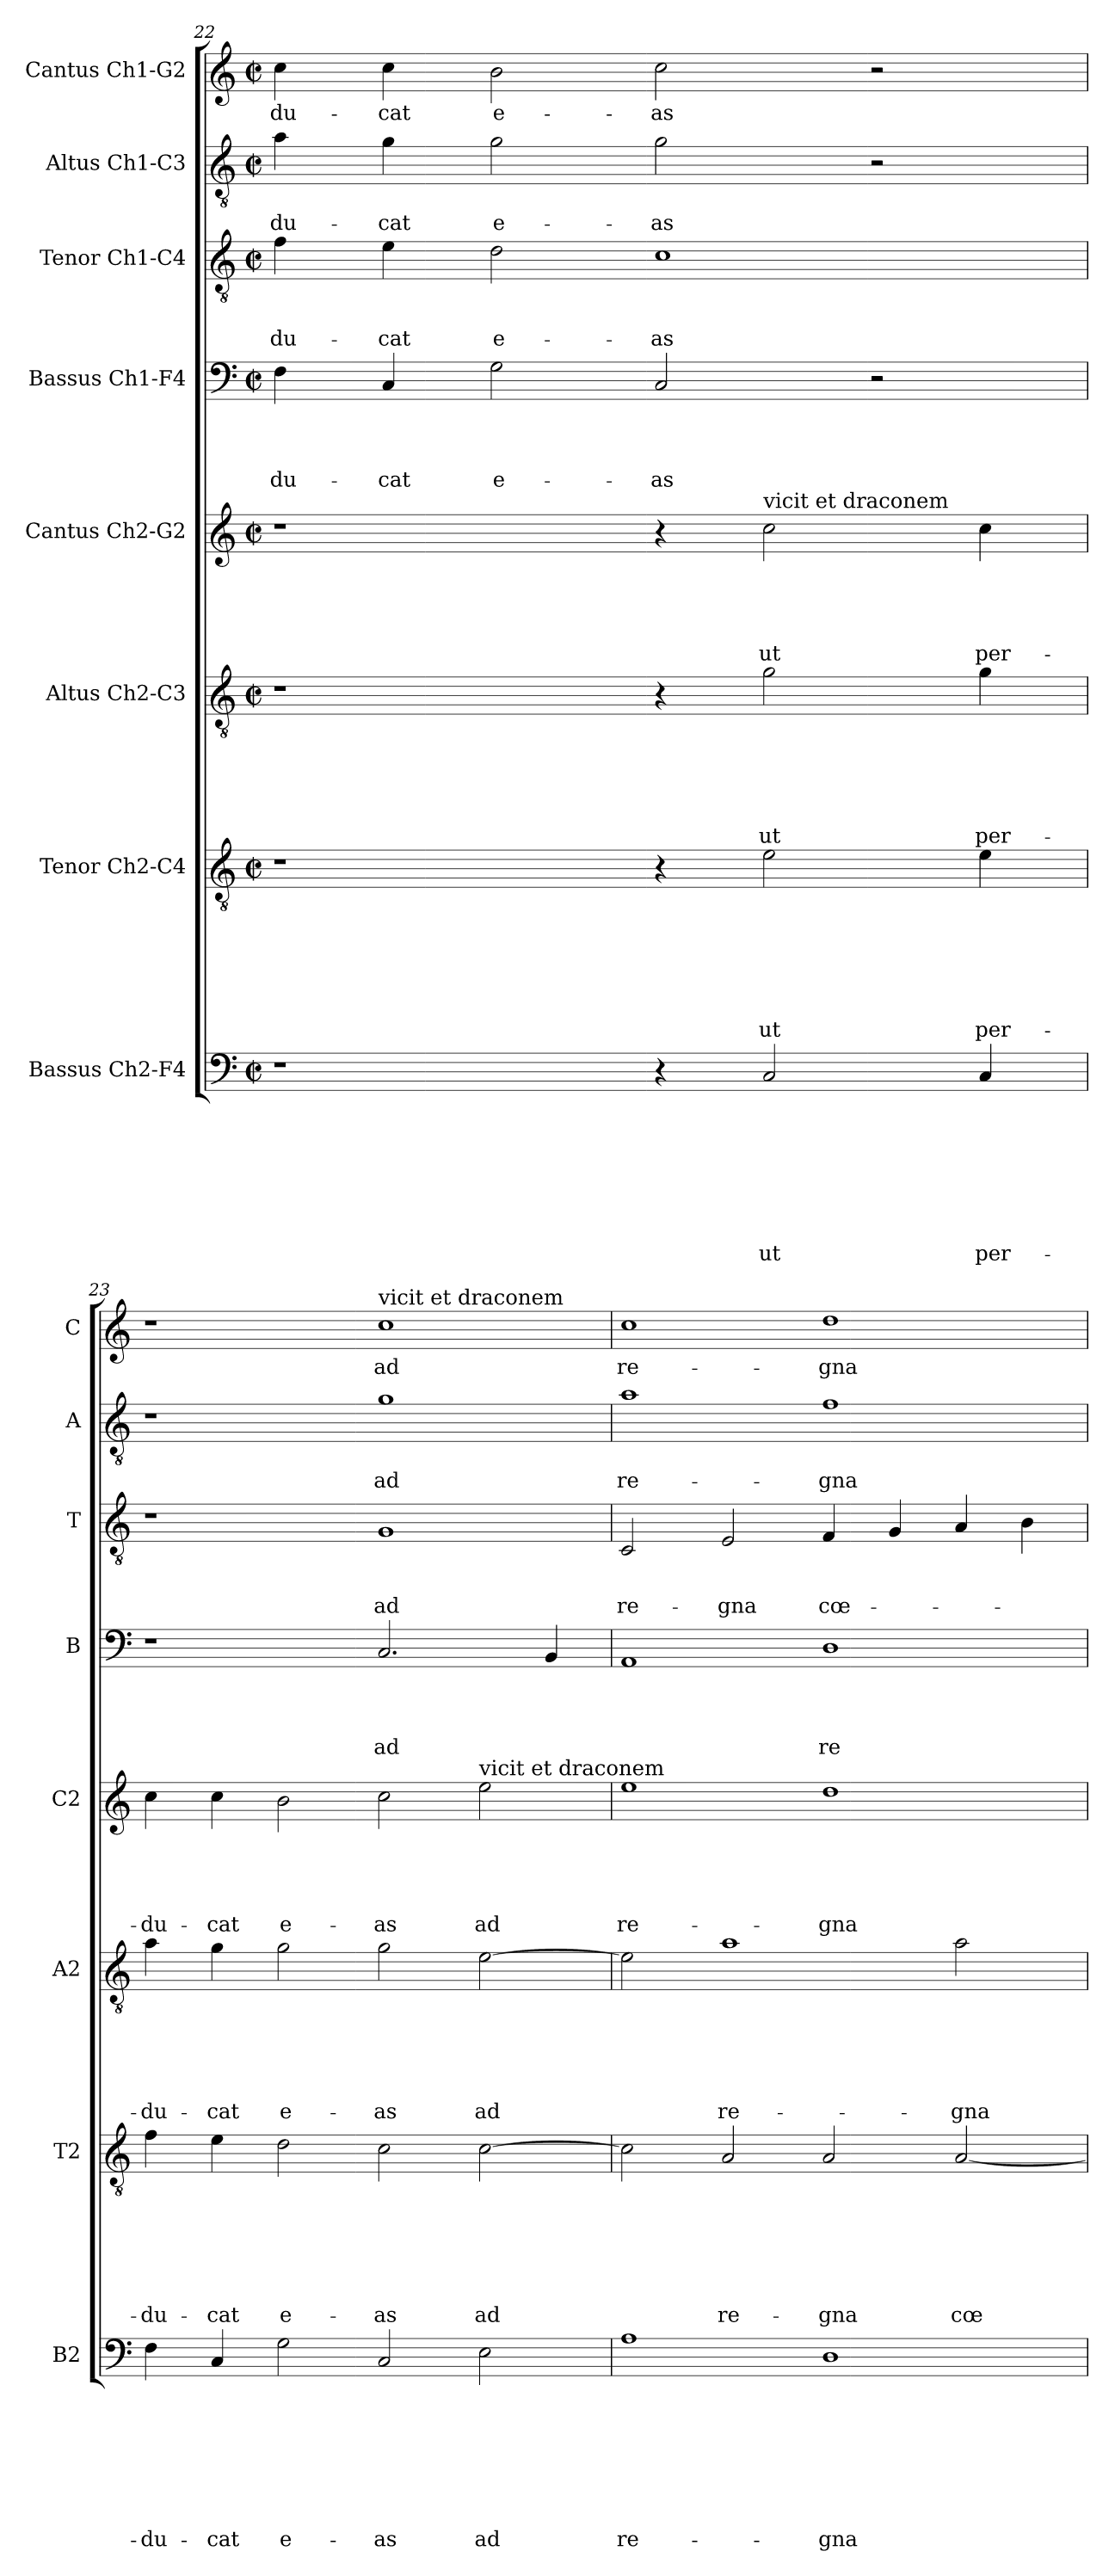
**kern	**text	**text	**text	**text	**text	**text	**text	**text	**kern	**text	**text	**text	**text	**text	**text	**text	**kern	**text	**text	**text	**text	**text	**text	**kern	**text	**text	**text	**text	**text	**kern	**text	**text	**text	**text	**kern	**text	**text	**text	**kern	**text	**text	**kern	**text
*part8	*part8	*part8	*part8	*part8	*part8	*part8	*part8	*part8	*part7	*part7	*part7	*part7	*part7	*part7	*part7	*part7	*part6	*part6	*part6	*part6	*part6	*part6	*part6	*part5	*part5	*part5	*part5	*part5	*part5	*part4	*part4	*part4	*part4	*part4	*part3	*part3	*part3	*part3	*part2	*part2	*part2	*part1	*part1
*staff8	*staff8	*staff8	*staff8	*staff8	*staff8	*staff8	*staff8	*staff8	*staff7	*staff7	*staff7	*staff7	*staff7	*staff7	*staff7	*staff7	*staff6	*staff6	*staff6	*staff6	*staff6	*staff6	*staff6	*staff5	*staff5	*staff5	*staff5	*staff5	*staff5	*staff4	*staff4	*staff4	*staff4	*staff4	*staff3	*staff3	*staff3	*staff3	*staff2	*staff2	*staff2	*staff1	*staff1
*I"Bassus Ch2-F4	*	*	*	*	*	*	*	*	*I"Tenor Ch2-C4	*	*	*	*	*	*	*	*I"Altus Ch2-C3	*	*	*	*	*	*	*I"Cantus Ch2-G2	*	*	*	*	*	*I"Bassus Ch1-F4	*	*	*	*	*I"Tenor Ch1-C4	*	*	*	*I"Altus Ch1-C3	*	*	*I"Cantus Ch1-G2	*
*I'B2	*	*	*	*	*	*	*	*	*I'T2	*	*	*	*	*	*	*	*I'A2	*	*	*	*	*	*	*I'C2	*	*	*	*	*	*I'B	*	*	*	*	*I'T	*	*	*	*I'A	*	*	*I'C	*
*clefF4	*	*	*	*	*	*	*	*	*clefGv2	*	*	*	*	*	*	*	*clefGv2	*	*	*	*	*	*	*clefG2	*	*	*	*	*	*clefF4	*	*	*	*	*clefGv2	*	*	*	*clefGv2	*	*	*clefG2	*
*k[]	*	*	*	*	*	*	*	*	*k[]	*	*	*	*	*	*	*	*k[]	*	*	*	*	*	*	*k[]	*	*	*	*	*	*k[]	*	*	*	*	*k[]	*	*	*	*k[]	*	*	*k[]	*
*C:	*	*	*	*	*	*	*	*	*C:	*	*	*	*	*	*	*	*C:	*	*	*	*	*	*	*C:	*	*	*	*	*	*C:	*	*	*	*	*C:	*	*	*	*C:	*	*	*C:	*
*M2/2	*	*	*	*	*	*	*	*	*M2/2	*	*	*	*	*	*	*	*M2/2	*	*	*	*	*	*	*M2/2	*	*	*	*	*	*M2/2	*	*	*	*	*M2/2	*	*	*	*M2/2	*	*	*M2/2	*
*met(c|)	*	*	*	*	*	*	*	*	*met(c|)	*	*	*	*	*	*	*	*met(c|)	*	*	*	*	*	*	*met(c|)	*	*	*	*	*	*met(c|)	*	*	*	*	*met(c|)	*	*	*	*met(c|)	*	*	*met(c|)	*
=22	=22	=22	=22	=22	=22	=22	=22	=22	=22	=22	=22	=22	=22	=22	=22	=22	=22	=22	=22	=22	=22	=22	=22	=22	=22	=22	=22	=22	=22	=22	=22	=22	=22	=22	=22	=22	=22	=22	=22	=22	=22	=22	=22
!	!	!	!	!	!	!	!	!	!	!	!	!	!	!	!	!	!	!	!	!	!	!	!	!	!	!	!	!	!	!	!	!	!	!LO:LY:b	!	!	!	!LO:LY:b	!	!	!LO:LY:b	!	!LO:LY:b
1r	.	.	.	.	.	.	.	.	1r	.	.	.	.	.	.	.	1r	.	.	.	.	.	.	1r	.	.	.	.	.	4F\	.	.	.	-du-	4f\	.	.	-du-	4a\	.	-du-	4cc\	-du-
!	!	!	!	!	!	!	!	!	!	!	!	!	!	!	!	!	!	!	!	!	!	!	!	!	!	!	!	!	!	!	!	!	!	!LO:LY:b	!	!	!	!LO:LY:b	!	!	!LO:LY:b	!	!LO:LY:b
.	.	.	.	.	.	.	.	.	.	.	.	.	.	.	.	.	.	.	.	.	.	.	.	.	.	.	.	.	.	4C/	.	.	.	-cat	4e\	.	.	-cat	4g\	.	-cat	4cc\	-cat
!	!	!	!	!	!	!	!	!	!	!	!	!	!	!	!	!	!	!	!	!	!	!	!	!	!	!	!	!	!	!	!	!	!	!LO:LY:b	!	!	!	!LO:LY:b	!	!	!LO:LY:b	!	!LO:LY:b
.	.	.	.	.	.	.	.	.	.	.	.	.	.	.	.	.	.	.	.	.	.	.	.	.	.	.	.	.	.	2G\	.	.	.	e-	2d\	.	.	e-	2g\	.	e-	2b\	e-
!	!	!	!	!	!	!	!	!	!	!	!	!	!	!	!	!	!	!	!	!	!	!	!	!	!	!	!	!	!	!	!	!	!	!LO:LY:b	!	!	!	!LO:LY:b	!	!	!LO:LY:b	!	!LO:LY:b
4r	.	.	.	.	.	.	.	.	4r	.	.	.	.	.	.	.	4r	.	.	.	.	.	.	4r	.	.	.	.	.	2C/	.	.	.	-as	1c	.	.	-as	2g\	.	-as	2cc\	-as
!	!	!	!	!	!	!	!	!	!	!	!	!	!	!	!	!	!	!	!	!	!	!	!	!LO:TX:a:t=vicit et draconem	!	!	!	!	!	!	!	!	!	!	!	!	!	!	!	!	!	!	!
!	!	!	!	!	!	!	!	!LO:LY:b	!	!	!	!	!	!	!	!LO:LY:b	!	!	!	!	!	!	!LO:LY:b	!	!	!	!	!	!LO:LY:b	!	!	!	!	!	!	!	!	!	!	!	!	!	!
2C/	.	.	.	.	.	.	.	ut	2e\	.	.	.	.	.	.	ut	2g\	.	.	.	.	.	ut	2cc\	.	.	.	.	ut	.	.	.	.	.	.	.	.	.	.	.	.	.	.
.	.	.	.	.	.	.	.	.	.	.	.	.	.	.	.	.	.	.	.	.	.	.	.	.	.	.	.	.	.	2r	.	.	.	.	.	.	.	.	2r	.	.	2r	.
!	!	!	!	!	!	!	!	!LO:LY:b	!	!	!	!	!	!	!	!LO:LY:b	!	!	!	!	!	!	!LO:LY:b	!	!	!	!	!	!LO:LY:b	!	!	!	!	!	!	!	!	!	!	!	!	!	!
4C/	.	.	.	.	.	.	.	per-	4e\	.	.	.	.	.	.	per-	4g\	.	.	.	.	.	per-	4cc\	.	.	.	.	per-	.	.	.	.	.	.	.	.	.	.	.	.	.	.
=23	=23	=23	=23	=23	=23	=23	=23	=23	=23	=23	=23	=23	=23	=23	=23	=23	=23	=23	=23	=23	=23	=23	=23	=23	=23	=23	=23	=23	=23	=23	=23	=23	=23	=23	=23	=23	=23	=23	=23	=23	=23	=23	=23
!	!	!	!	!	!	!	!	!LO:LY:b	!	!	!	!	!	!	!	!LO:LY:b	!	!	!	!	!	!	!LO:LY:b	!	!	!	!	!	!LO:LY:b	!	!	!	!	!	!	!	!	!	!	!	!	!	!
4F\	.	.	.	.	.	.	.	-du-	4f\	.	.	.	.	.	.	-du-	4a\	.	.	.	.	.	-du-	4cc\	.	.	.	.	-du-	1r	.	.	.	.	1r	.	.	.	1r	.	.	1r	.
!	!	!	!	!	!	!	!	!LO:LY:b	!	!	!	!	!	!	!	!LO:LY:b	!	!	!	!	!	!	!LO:LY:b	!	!	!	!	!	!LO:LY:b	!	!	!	!	!	!	!	!	!	!	!	!	!	!
4C/	.	.	.	.	.	.	.	-cat	4e\	.	.	.	.	.	.	-cat	4g\	.	.	.	.	.	-cat	4cc\	.	.	.	.	-cat	.	.	.	.	.	.	.	.	.	.	.	.	.	.
!	!	!	!	!	!	!	!	!LO:LY:b	!	!	!	!	!	!	!	!LO:LY:b	!	!	!	!	!	!	!LO:LY:b	!	!	!	!	!	!LO:LY:b	!	!	!	!	!	!	!	!	!	!	!	!	!	!
2G\	.	.	.	.	.	.	.	e-	2d\	.	.	.	.	.	.	e-	2g\	.	.	.	.	.	e-	2b\	.	.	.	.	e-	.	.	.	.	.	.	.	.	.	.	.	.	.	.
!	!	!	!	!	!	!	!	!	!	!	!	!	!	!	!	!	!	!	!	!	!	!	!	!	!	!	!	!	!	!	!	!	!	!	!	!	!	!	!	!	!	!LO:TX:a:t=vicit et draconem	!
!	!	!	!	!	!	!	!	!LO:LY:b	!	!	!	!	!	!	!	!LO:LY:b	!	!	!	!	!	!	!LO:LY:b	!	!	!	!	!	!LO:LY:b	!	!	!	!	!LO:LY:b	!	!	!	!LO:LY:b	!	!	!LO:LY:b	!	!LO:LY:b
2C/	.	.	.	.	.	.	.	-as	2c\	.	.	.	.	.	.	-as	2g\	.	.	.	.	.	-as	2cc\	.	.	.	.	-as	2.C/	.	.	.	ad	1G	.	.	ad	1g	.	ad	1cc	ad
!	!	!	!	!	!	!	!	!	!	!	!	!	!	!	!	!	!	!	!	!	!	!	!	!LO:TX:a:t=vicit et draconem	!	!	!	!	!	!	!	!	!	!	!	!	!	!	!	!	!	!	!
!	!	!	!	!	!	!	!	!LO:LY:b	!	!	!	!	!	!	!	!LO:LY:b	!	!	!	!	!	!	!LO:LY:b	!	!	!	!	!	!LO:LY:b	!	!	!	!	!	!	!	!	!	!	!	!	!	!
2E\	.	.	.	.	.	.	.	ad	[2c\	.	.	.	.	.	.	ad	[2e\	.	.	.	.	.	ad	2ee\	.	.	.	.	ad	.	.	.	.	.	.	.	.	.	.	.	.	.	.
.	.	.	.	.	.	.	.	.	.	.	.	.	.	.	.	.	.	.	.	.	.	.	.	.	.	.	.	.	.	4BB/	.	.	.	.	.	.	.	.	.	.	.	.	.
=24	=24	=24	=24	=24	=24	=24	=24	=24	=24	=24	=24	=24	=24	=24	=24	=24	=24	=24	=24	=24	=24	=24	=24	=24	=24	=24	=24	=24	=24	=24	=24	=24	=24	=24	=24	=24	=24	=24	=24	=24	=24	=24	=24
!	!	!	!	!	!	!	!	!LO:LY:b	!	!	!	!	!	!	!	!	!	!	!	!	!	!	!	!	!	!	!	!	!LO:LY:b	!	!	!	!	!	!	!	!	!LO:LY:b	!	!	!LO:LY:b	!	!LO:LY:b
1A	.	.	.	.	.	.	.	re-	2c\]	.	.	.	.	.	.	.	2e\]	.	.	.	.	.	.	1ee	.	.	.	.	re-	1AA	.	.	.	.	2C/	.	.	re-	1a	.	re-	1cc	re-
!	!	!	!	!	!	!	!	!	!	!	!	!	!	!	!	!LO:LY:b	!	!	!	!	!	!	!LO:LY:b	!	!	!	!	!	!	!	!	!	!	!	!	!	!	!LO:LY:b	!	!	!	!	!
.	.	.	.	.	.	.	.	.	2A/	.	.	.	.	.	.	re-	1a	.	.	.	.	.	re-	.	.	.	.	.	.	.	.	.	.	.	2E/	.	.	-gna	.	.	.	.	.
!	!	!	!	!	!	!	!	!LO:LY:b	!	!	!	!	!	!	!	!LO:LY:b	!	!	!	!	!	!	!	!	!	!	!	!	!LO:LY:b	!	!	!	!	!LO:LY:b	!	!	!	!LO:LY:b	!	!	!LO:LY:b	!	!LO:LY:b
1D	.	.	.	.	.	.	.	-gna	2A/	.	.	.	.	.	.	-gna	.	.	.	.	.	.	.	1dd	.	.	.	.	-gna	1D	.	.	.	re-	4F/	.	.	cœ-	1f	.	-gna	1dd	-gna
.	.	.	.	.	.	.	.	.	.	.	.	.	.	.	.	.	.	.	.	.	.	.	.	.	.	.	.	.	.	.	.	.	.	.	4G/	.	.	.	.	.	.	.	.
!	!	!	!	!	!	!	!	!	!	!	!	!	!	!	!	!LO:LY:b	!	!	!	!	!	!	!LO:LY:b	!	!	!	!	!	!	!	!	!	!	!	!	!	!	!	!	!	!	!	!
.	.	.	.	.	.	.	.	.	[2A/	.	.	.	.	.	.	cœ-	2a\	.	.	.	.	.	-gna	.	.	.	.	.	.	.	.	.	.	.	4A/	.	.	.	.	.	.	.	.
.	.	.	.	.	.	.	.	.	.	.	.	.	.	.	.	.	.	.	.	.	.	.	.	.	.	.	.	.	.	.	.	.	.	.	4B\	.	.	.	.	.	.	.	.
=	=	=	=	=	=	=	=	=	=	=	=	=	=	=	=	=	=	=	=	=	=	=	=	=	=	=	=	=	=	=	=	=	=	=	=	=	=	=	=	=	=	=	=
*-	*-	*-	*-	*-	*-	*-	*-	*-	*-	*-	*-	*-	*-	*-	*-	*-	*-	*-	*-	*-	*-	*-	*-	*-	*-	*-	*-	*-	*-	*-	*-	*-	*-	*-	*-	*-	*-	*-	*-	*-	*-	*-	*-
